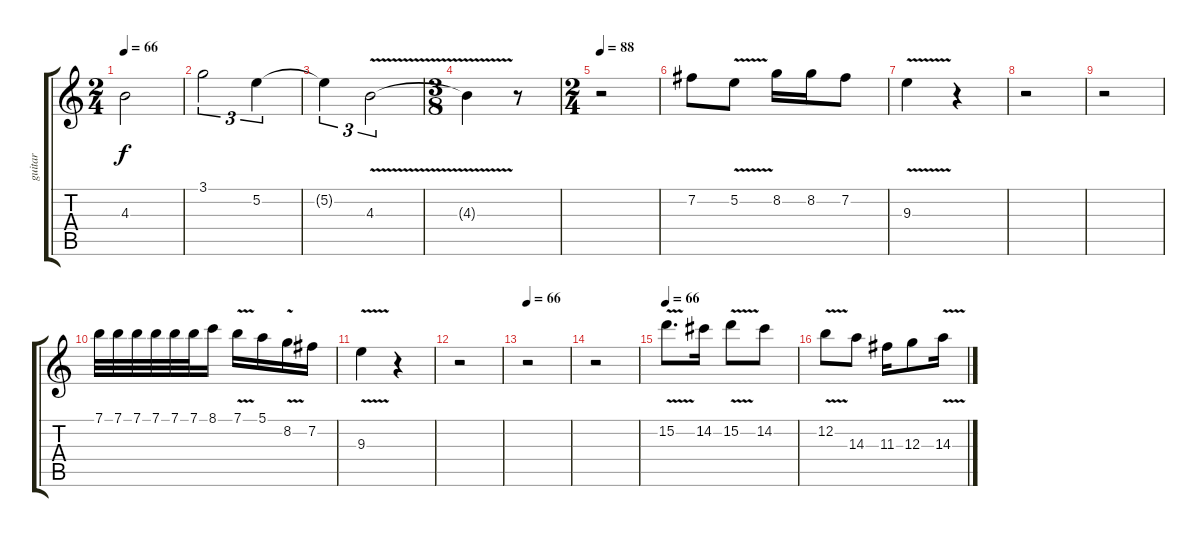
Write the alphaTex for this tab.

\track ("guitar    solo   one" "guitar    ") {instrument overdrivenguitar}
\staff {score tabs}
\tuning (E4 B3 G3 D3 A2 E2) {hide}
\ts (2 4)
\tempo 66
\clef g2
\ks c
4.3{t}.2{dy f} |
3.1.2{tu (3 2)} 5.2.4{tu (3 2)} |
5.2{t}.4{tu (3 2)} 4.3{v}.2{tu (3 2)} |
\ts (3 8)
4.3{t}.4 r.8 |
\ts (2 4)
\tempo 88
r.2 |
7.2.8 5.2{v}.8 8.2.16 8.2.16 7.2.8 |
9.3{v}.4 r.4 |
r.2 |
r.2 |
7.1.32 7.1.32 7.1.32 7.1.32 7.1.32 7.1.32 8.1.16 7.1{v}.16 5.1.16 8.2{v}.16 7.2.16 |
9.3{v}.4 r.4 |
r.2 |
\tempo 66
r.2 |
r.2 |
\tempo 66
15.2{v}.8{d} 14.2.16 15.2{v}.8 14.2.8 |
12.2{v}.8 14.3.8 11.3.16 12.3.8 14.3{v}.16
